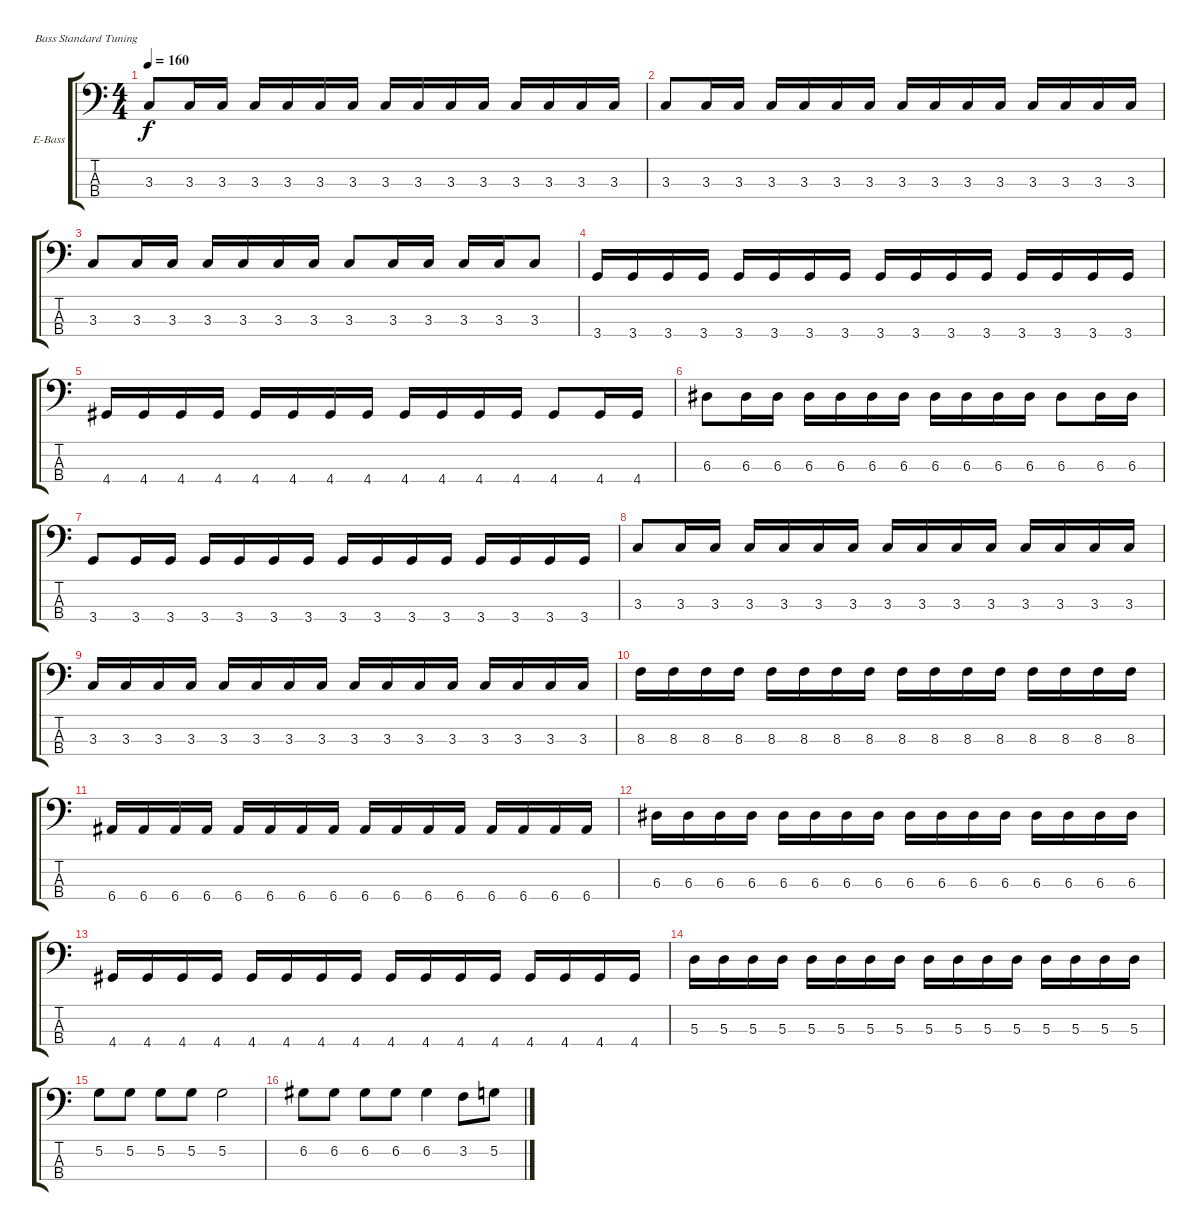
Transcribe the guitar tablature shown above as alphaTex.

\defaultSystemsLayout 4
\bracketExtendMode groupsimilarinstruments
\firstSystemTrackNameOrientation horizontal
\otherSystemsTrackNameOrientation horizontal
\track ("Electric Bass" "E-Bass") {instrument electricbassfinger}
\staff {score tabs}
\tuning (G2 D2 A1 E1)
\ts (4 4)
\tempo 160
\clef f4
\ks c
3.3.8{dy f} 3.3.16 3.3.16 3.3.16 3.3.16 3.3.16 3.3.16 3.3.16 3.3.16 3.3.16 3.3.16 3.3.16 3.3.16 3.3.16 3.3.16 |
3.3.8 3.3.16 3.3.16 3.3.16 3.3.16 3.3.16 3.3.16 3.3.16 3.3.16 3.3.16 3.3.16 3.3.16 3.3.16 3.3.16 3.3.16 |
3.3.8 3.3.16 3.3.16 3.3.16 3.3.16 3.3.16 3.3.16 3.3.8 3.3.16 3.3.16 3.3.16 3.3.16 3.3.8 |
3.4.16 3.4.16 3.4.16 3.4.16 3.4.16 3.4.16 3.4.16 3.4.16 3.4.16 3.4.16 3.4.16 3.4.16 3.4.16 3.4.16 3.4.16 3.4.16 |
4.4.16 4.4.16 4.4.16 4.4.16 4.4.16 4.4.16 4.4.16 4.4.16 4.4.16 4.4.16 4.4.16 4.4.16 4.4.8 4.4.16 4.4.16 |
6.3.8 6.3.16 6.3.16 6.3.16 6.3.16 6.3.16 6.3.16 6.3.16 6.3.16 6.3.16 6.3.16 6.3.8 6.3.16 6.3.16 |
3.4.8 3.4.16 3.4.16 3.4.16 3.4.16 3.4.16 3.4.16 3.4.16 3.4.16 3.4.16 3.4.16 3.4.16 3.4.16 3.4.16 3.4.16 |
3.3.8 3.3.16 3.3.16 3.3.16 3.3.16 3.3.16 3.3.16 3.3.16 3.3.16 3.3.16 3.3.16 3.3.16 3.3.16 3.3.16 3.3.16 |
3.3.16 3.3.16 3.3.16 3.3.16 3.3.16 3.3.16 3.3.16 3.3.16 3.3.16 3.3.16 3.3.16 3.3.16 3.3.16 3.3.16 3.3.16 3.3.16 |
8.3.16 8.3.16 8.3.16 8.3.16 8.3.16 8.3.16 8.3.16 8.3.16 8.3.16 8.3.16 8.3.16 8.3.16 8.3.16 8.3.16 8.3.16 8.3.16 |
6.4.16 6.4.16 6.4.16 6.4.16 6.4.16 6.4.16 6.4.16 6.4.16 6.4.16 6.4.16 6.4.16 6.4.16 6.4.16 6.4.16 6.4.16 6.4.16 |
6.3.16 6.3.16 6.3.16 6.3.16 6.3.16 6.3.16 6.3.16 6.3.16 6.3.16 6.3.16 6.3.16 6.3.16 6.3.16 6.3.16 6.3.16 6.3.16 |
4.4.16 4.4.16 4.4.16 4.4.16 4.4.16 4.4.16 4.4.16 4.4.16 4.4.16 4.4.16 4.4.16 4.4.16 4.4.16 4.4.16 4.4.16 4.4.16 |
5.3.16 5.3.16 5.3.16 5.3.16 5.3.16 5.3.16 5.3.16 5.3.16 5.3.16 5.3.16 5.3.16 5.3.16 5.3.16 5.3.16 5.3.16 5.3.16 |
5.2.8 5.2.8 5.2.8 5.2.8 5.2.2 |
6.2.8 6.2.8 6.2.8 6.2.8 6.2.4 3.2.8 5.2.8
